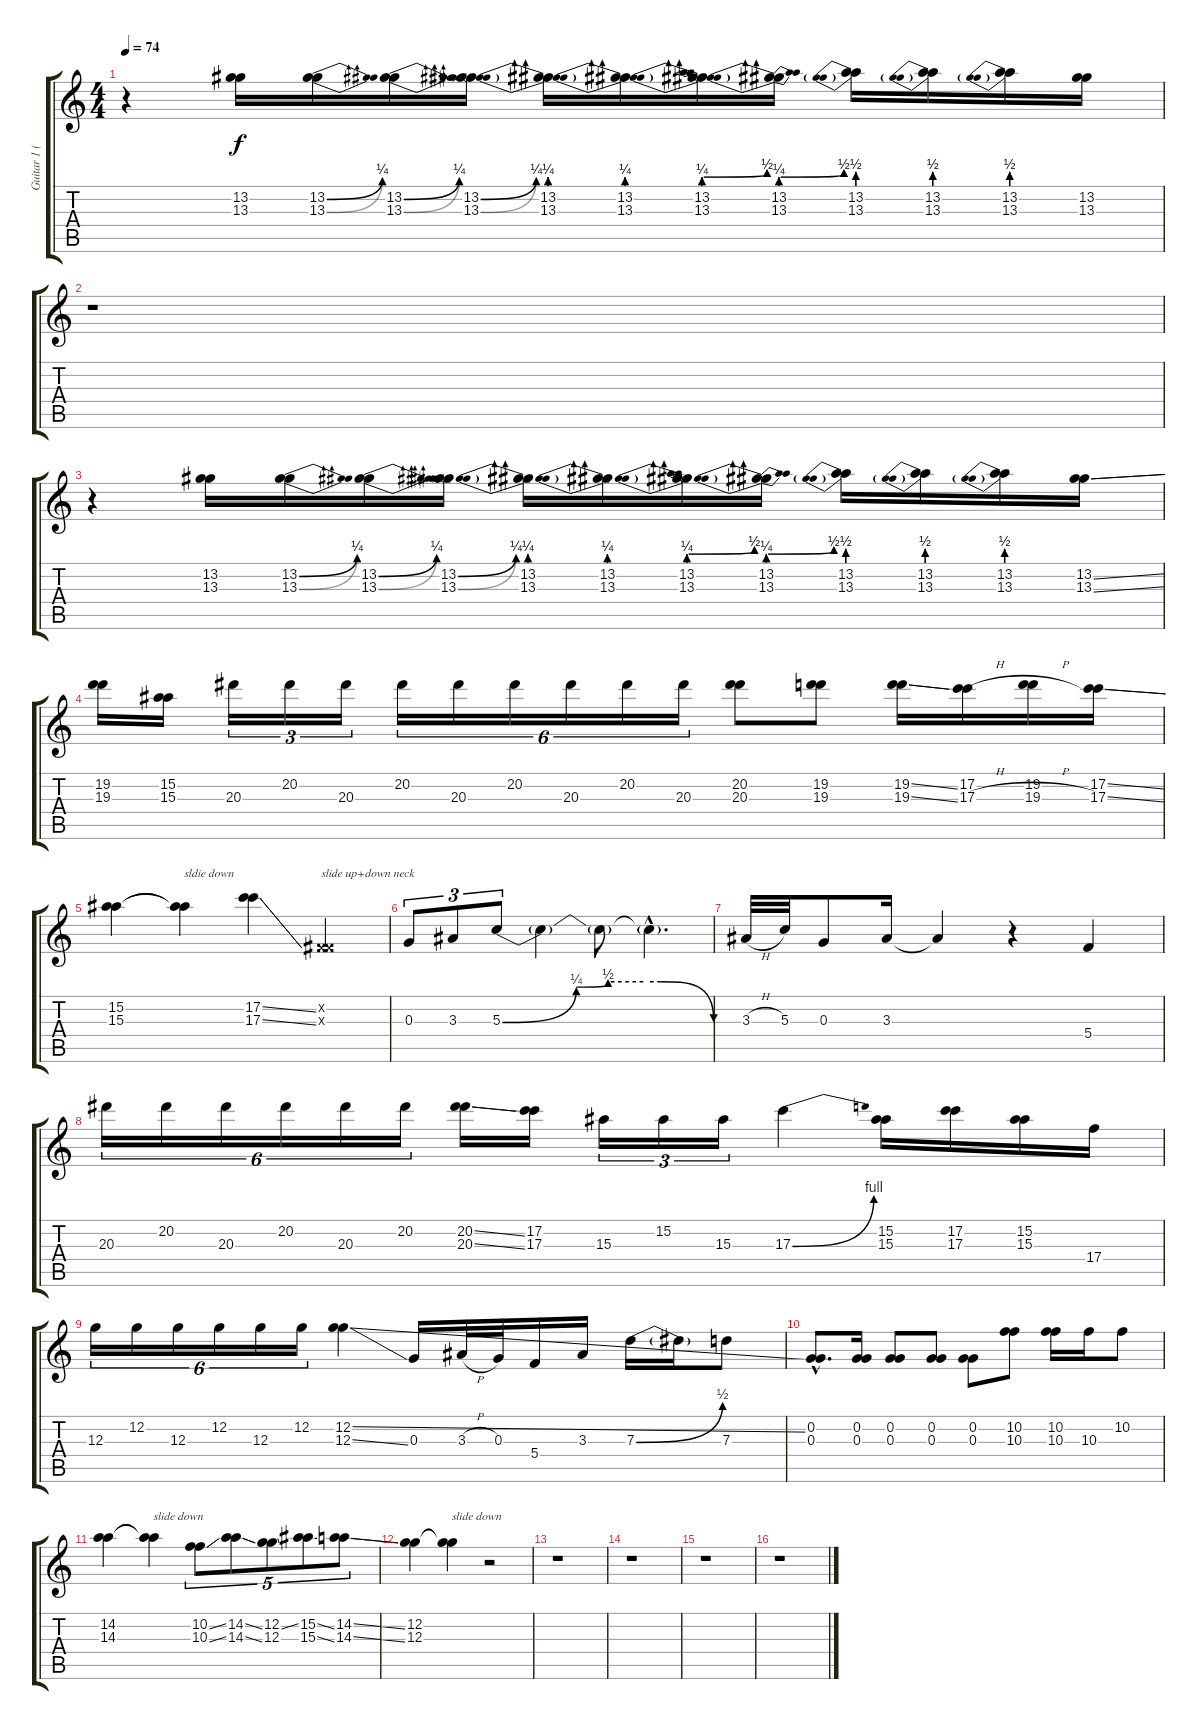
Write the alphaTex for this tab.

\track ("Guitar 1 (wah-wah)" "Guitar 1 (") {instrument overdrivenguitar}
\staff {score tabs}
\tuning (E4 G3 G3 C3 G2 C2) {hide}
\ts (4 4)
\tempo 74
\clef g2
\ks c
r.4{dy f} (13.2 13.3).16 (13.2{be (bend 0 0 60 1)} 13.3{be (bend 0 0 60 1)}).16 (13.2{be (bend 0 0 60 1)} 13.3{be (bend 0 0 60 1)}).16 (13.2{be (bend 0 0 60 1)} 13.3{be (bend 0 0 60 1)}).16 (13.2{be (prebend 0 1 60 1)} 13.3{be (prebend 0 1 60 1)}).16 (13.2{be (prebend 0 1 60 1)} 13.3{be (prebend 0 1 60 1)}).16 (13.2{be (prebendbend 0 1 60 2)} 13.3{be (prebendbend 0 1 60 2)}).16 (13.2{be (prebendbend 0 1 60 2)} 13.3{be (prebendbend 0 1 60 2)}).16 (13.2{be (prebend 0 2 60 2)} 13.3{be (prebend 0 2 60 2)}).16 (13.2{be (prebend 0 2 60 2)} 13.3{be (prebend 0 2 60 2)}).16 (13.2{be (prebend 0 2 60 2)} 13.3{be (prebend 0 2 60 2)}).16 (13.2 13.3).16 |
r.1 |
r.4 (13.2 13.3).16 (13.2{be (bend 0 0 60 1)} 13.3{be (bend 0 0 60 1)}).16 (13.2{be (bend 0 0 60 1)} 13.3{be (bend 0 0 60 1)}).16 (13.2{be (bend 0 0 60 1)} 13.3{be (bend 0 0 60 1)}).16 (13.2{be (prebend 0 1 60 1)} 13.3{be (prebend 0 1 60 1)}).16 (13.2{be (prebend 0 1 60 1)} 13.3{be (prebend 0 1 60 1)}).16 (13.2{be (prebendbend 0 1 60 2)} 13.3{be (prebendbend 0 1 60 2)}).16 (13.2{be (prebendbend 0 1 60 2)} 13.3{be (prebendbend 0 1 60 2)}).16 (13.2{be (prebend 0 2 60 2)} 13.3{be (prebend 0 2 60 2)}).16 (13.2{be (prebend 0 2 60 2)} 13.3{be (prebend 0 2 60 2)}).16 (13.2{be (prebend 0 2 60 2)} 13.3{be (prebend 0 2 60 2)}).16 (13.2{ss} 13.3{ss}).16 |
(19.2 19.3).16 (15.2 15.3).16 20.3.16{tu (3 2)} 20.2.16{tu (3 2)} 20.3.16{tu (3 2)} 20.2.16{tu (6 4)} 20.3.16{tu (6 4)} 20.2.16{tu (6 4)} 20.3.16{tu (6 4)} 20.2.16{tu (6 4)} 20.3.16{tu (6 4)} (20.2 20.3).8 (19.2 19.3).8 (19.2{ss} 19.3{ss}).16 (17.2{h} 17.3{h}).16 (19.2{h} 19.3{h}).16 (17.2{ss} 17.3{ss}).16 |
(15.2 15.3).4 (15.2{t} 15.3{t}).4{txt "sldie down"} (17.2{ss} 17.3{ss}).4 (-1.2{x} -1.3{x}).4{txt "slide up+down neck"} |
0.3.8{tu (3 2)} 3.3.8{tu (3 2)} 5.3{be (custom 0 0 21 1 30 2 40 2 45 2 60 0)}.8{tu (3 2)} 5.3{t}.4 5.3{t}.8 5.3{hac t}.4{d} |
3.3{h}.32 5.3.32 0.3.8 3.3.16 3.3{t}.4 r.4 5.4.4 |
20.3.16{tu (6 4)} 20.2.16{tu (6 4)} 20.3.16{tu (6 4)} 20.2.16{tu (6 4)} 20.3.16{tu (6 4)} 20.2.16{tu (6 4)} (20.2{ss} 20.3{ss}).16 (17.2 17.3).16 15.3.16{tu (3 2)} 15.2.16{tu (3 2)} 15.3.16{tu (3 2)} 17.3{be (bend 0 0 60 4)}.4 (15.2 15.3).16 (17.2 17.3).16 (15.2 15.3).16 17.4.16 |
12.3.16{tu (6 4)} 12.2.16{tu (6 4)} 12.3.16{tu (6 4)} 12.2.16{tu (6 4)} 12.3.16{tu (6 4)} 12.2.16{tu (6 4)} (12.2{ss} 12.3{ss}).4 0.3.16 3.3{h}.32 0.3.32 5.4.16 3.3.16 7.3{be (bend 0 0 60 2)}.16 7.3{t}.16 7.3.8 |
(0.2{hac} 0.3{hac}).8{d} (0.2 0.3).16 (0.2 0.3).8 (0.2 0.3).8 (0.2 0.3).8 (10.2 10.3).8 (10.2 10.3).16 10.3.16 10.2.8 |
(14.2 14.3).4 (14.2{t} 14.3{t}).4{txt "slide down"} (10.2{ss} 10.3{ss}).8{tu (5 4)} (14.2{ss} 14.3{ss}).8{tu (5 4)} (12.2{ss} 12.3).8{tu (5 4)} (15.2{ss} 15.3{ss}).8{tu (5 4)} (14.2{ss} 14.3{ss}).8{tu (5 4)} |
(12.2 12.3).4 (12.2{t} 12.3{t}).4{txt "slide down"} r.2 |
r.1 |
r.1 |
r.1 |
r.1
